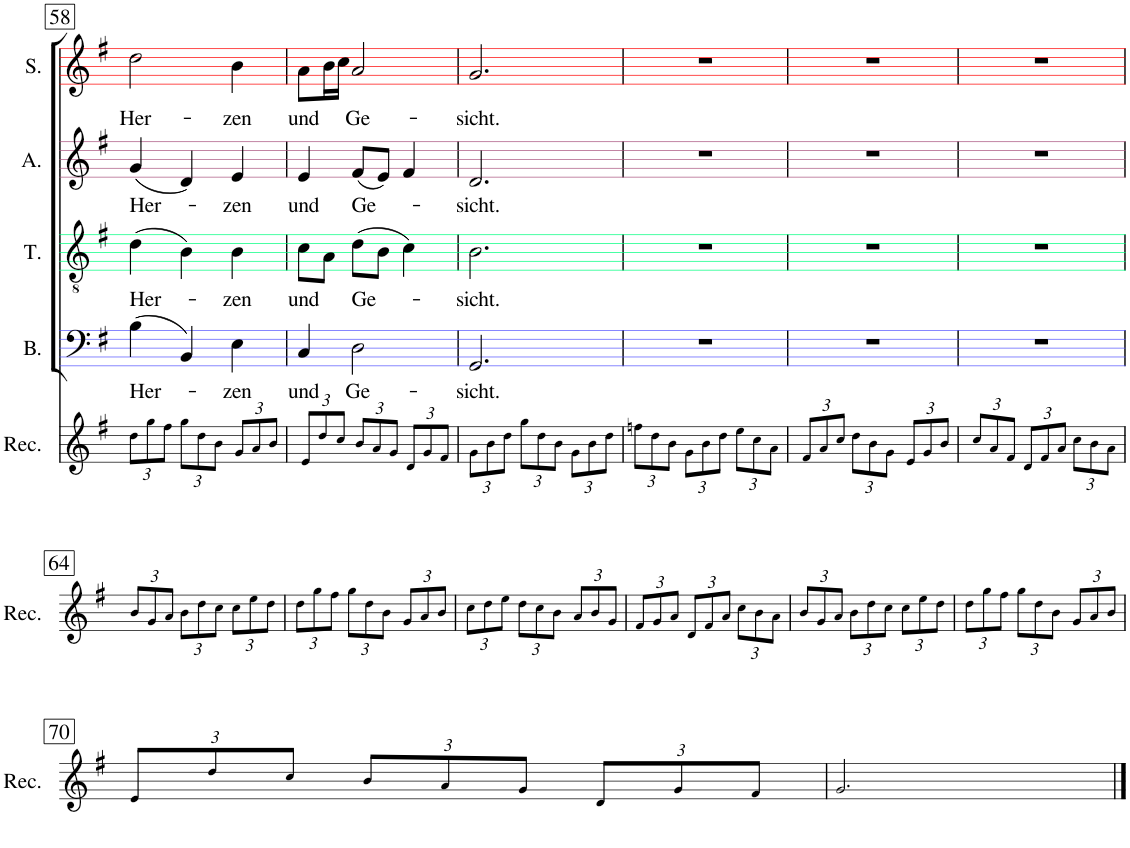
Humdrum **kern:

**kern	**kern	**text	**kern	**text	**kern	**text	**kern	**text
*part5	*part4	*part4	*part3	*part3	*part2	*part2	*part1	*part1
*staff5	*staff4	*staff4	*staff3	*staff3	*staff2	*staff2	*staff1	*staff1
*I"Recorder	*I"Bass	*	*I"Tenor	*	*I"Alto	*	*I"Soprano	*
*I'Rec.	*I'B.	*	*I'T.	*	*I'A.	*	*I'S.	*
!!LO:PB:g=z
*clefG2	*clefF4	*	*clefGv2	*	*clefG2	*	*clefG2	*
*	*	*	*	*	*Trd1c2	*	*	*
*k[f#]	*k[f#]	*	*k[f#]	*	*k[f#]	*	*k[f#]	*
*M3/4	*M3/4	*	*M3/4	*	*M3/4	*	*M3/4	*
*Xbrackettup	*	*	*	*	*	*	*	*
=58	=58	=58	=58	=58	=58	=58	=58	=58
!	!	!LO:LY:b	!	!LO:LY:b	!	!LO:LY:b	!	!LO:LY:b
12dd!\L	(4B\	Her-	(4d\	Her-	(4g/	Her-	2dd\	Her-
12gg!\	.	.	.	.	.	.	.	.
12ff#!\J	.	.	.	.	.	.	.	.
12gg!\L	4BB/)	.	4B\)	.	4d/)	.	.	.
12dd!\	.	.	.	.	.	.	.	.
12b!\J	.	.	.	.	.	.	.	.
!	!	!LO:LY:b	!	!LO:LY:b	!	!LO:LY:b	!	!LO:LY:b
12g!/L	4E\	-zen	4B\	-zen	4e/	-zen	4b\	-zen
12a!/	.	.	.	.	.	.	.	.
12b!/J	.	.	.	.	.	.	.	.
=59	=59	=59	=59	=59	=59	=59	=59	=59
!	!	!LO:LY:b	!	!LO:LY:b	!	!LO:LY:b	!	!LO:LY:b
12e!/L	4C/	und	8c\L	und	4e/	und	8a\L	und
12dd!/	.	.	.	.	.	.	.	.
.	.	.	8A\J	.	.	.	16b\L	.
12cc!/J	.	.	.	.	.	.	.	.
.	.	.	.	.	.	.	16cc\JJ	.
!	!	!LO:LY:b	!	!LO:LY:b	!	!LO:LY:b	!	!LO:LY:b
12b!/L	2D\	Ge-	(8d\L	Ge-	(8f#/L	Ge-	2a/	Ge-
12a!/	.	.	.	.	.	.	.	.
.	.	.	8B\J	.	8e/J)	.	.	.
12g!/J	.	.	.	.	.	.	.	.
12d!/L	.	.	4c\)	.	4f#/	.	.	.
12g!/	.	.	.	.	.	.	.	.
12f#!/J	.	.	.	.	.	.	.	.
=60	=60	=60	=60	=60	=60	=60	=60	=60
!	!	!LO:LY:b	!	!LO:LY:b	!	!LO:LY:b	!	!LO:LY:b
12g!\L	2.GG/	-sicht.	2.B\	-sicht.	2.d/	-sicht.	2.g/	-sicht.
12b!\	.	.	.	.	.	.	.	.
12dd!\J	.	.	.	.	.	.	.	.
12gg!\L	.	.	.	.	.	.	.	.
12dd!\	.	.	.	.	.	.	.	.
12b!\J	.	.	.	.	.	.	.	.
12g!\L	.	.	.	.	.	.	.	.
12b!\	.	.	.	.	.	.	.	.
12dd!\J	.	.	.	.	.	.	.	.
=61	=61	=61	=61	=61	=61	=61	=61	=61
12ffn!\L	2.r	.	2.r	.	2.r	.	2.r	.
12dd!\	.	.	.	.	.	.	.	.
12b!\J	.	.	.	.	.	.	.	.
12g!\L	.	.	.	.	.	.	.	.
12b!\	.	.	.	.	.	.	.	.
12dd!\J	.	.	.	.	.	.	.	.
12ee!\L	.	.	.	.	.	.	.	.
12cc!\	.	.	.	.	.	.	.	.
12a!\J	.	.	.	.	.	.	.	.
=62	=62	=62	=62	=62	=62	=62	=62	=62
12f#!/L	2.r	.	2.r	.	2.r	.	2.r	.
12a!/	.	.	.	.	.	.	.	.
12cc!/J	.	.	.	.	.	.	.	.
12dd!\L	.	.	.	.	.	.	.	.
12b!\	.	.	.	.	.	.	.	.
12g!\J	.	.	.	.	.	.	.	.
12e!/L	.	.	.	.	.	.	.	.
12g!/	.	.	.	.	.	.	.	.
12b!/J	.	.	.	.	.	.	.	.
=63	=63	=63	=63	=63	=63	=63	=63	=63
12cc!/L	2.r	.	2.r	.	2.r	.	2.r	.
12a!/	.	.	.	.	.	.	.	.
12f#!/J	.	.	.	.	.	.	.	.
12d!/L	.	.	.	.	.	.	.	.
12f#!/	.	.	.	.	.	.	.	.
12a!/J	.	.	.	.	.	.	.	.
12cc!\L	.	.	.	.	.	.	.	.
12b!\	.	.	.	.	.	.	.	.
12a!\J	.	.	.	.	.	.	.	.
!!LO:LB:g=z
=64	=64	=64	=64	=64	=64	=64	=64	=64
12b!/L	2.r	.	2.r	.	2.r	.	2.r	.
12g!/	.	.	.	.	.	.	.	.
12a!/J	.	.	.	.	.	.	.	.
12b!\L	.	.	.	.	.	.	.	.
12dd!\	.	.	.	.	.	.	.	.
12cc!\J	.	.	.	.	.	.	.	.
12cc!\L	.	.	.	.	.	.	.	.
12ee!\	.	.	.	.	.	.	.	.
12dd!\J	.	.	.	.	.	.	.	.
=65	=65	=65	=65	=65	=65	=65	=65	=65
12dd!\L	2.r	.	2.r	.	2.r	.	2.r	.
12gg!\	.	.	.	.	.	.	.	.
12ff#!\J	.	.	.	.	.	.	.	.
12gg!\L	.	.	.	.	.	.	.	.
12dd!\	.	.	.	.	.	.	.	.
12b!\J	.	.	.	.	.	.	.	.
12g!/L	.	.	.	.	.	.	.	.
12a!/	.	.	.	.	.	.	.	.
12b!/J	.	.	.	.	.	.	.	.
=66	=66	=66	=66	=66	=66	=66	=66	=66
12cc!\L	2.r	.	2.r	.	2.r	.	2.r	.
12dd!\	.	.	.	.	.	.	.	.
12ee!\J	.	.	.	.	.	.	.	.
12dd!\L	.	.	.	.	.	.	.	.
12cc!\	.	.	.	.	.	.	.	.
12b!\J	.	.	.	.	.	.	.	.
12a!/L	.	.	.	.	.	.	.	.
12b!/	.	.	.	.	.	.	.	.
12g!/J	.	.	.	.	.	.	.	.
=67	=67	=67	=67	=67	=67	=67	=67	=67
12f#!/L	2.r	.	2.r	.	2.r	.	2.r	.
12g!/	.	.	.	.	.	.	.	.
12a!/J	.	.	.	.	.	.	.	.
12d!/L	.	.	.	.	.	.	.	.
12f#!/	.	.	.	.	.	.	.	.
12a!/J	.	.	.	.	.	.	.	.
12cc!\L	.	.	.	.	.	.	.	.
12b!\	.	.	.	.	.	.	.	.
12a!\J	.	.	.	.	.	.	.	.
=68	=68	=68	=68	=68	=68	=68	=68	=68
12b!/L	2.r	.	2.r	.	2.r	.	2.r	.
12g!/	.	.	.	.	.	.	.	.
12a!/J	.	.	.	.	.	.	.	.
12b!\L	.	.	.	.	.	.	.	.
12dd!\	.	.	.	.	.	.	.	.
12cc!\J	.	.	.	.	.	.	.	.
12cc!\L	.	.	.	.	.	.	.	.
12ee!\	.	.	.	.	.	.	.	.
12dd!\J	.	.	.	.	.	.	.	.
=69	=69	=69	=69	=69	=69	=69	=69	=69
12dd!\L	2.r	.	2.r	.	2.r	.	2.r	.
12gg!\	.	.	.	.	.	.	.	.
12ff#!\J	.	.	.	.	.	.	.	.
12gg!\L	.	.	.	.	.	.	.	.
12dd!\	.	.	.	.	.	.	.	.
12b!\J	.	.	.	.	.	.	.	.
12g!/L	.	.	.	.	.	.	.	.
12a!/	.	.	.	.	.	.	.	.
12b!/J	.	.	.	.	.	.	.	.
!!LO:LB:g=z
=70	=70	=70	=70	=70	=70	=70	=70	=70
12e!/L	2.r	.	2.r	.	2.r	.	2.r	.
12dd!/	.	.	.	.	.	.	.	.
12cc!/J	.	.	.	.	.	.	.	.
12b!/L	.	.	.	.	.	.	.	.
12a!/	.	.	.	.	.	.	.	.
12g!/J	.	.	.	.	.	.	.	.
12d!/L	.	.	.	.	.	.	.	.
12g!/	.	.	.	.	.	.	.	.
12f#!/J	.	.	.	.	.	.	.	.
=71	=71	=71	=71	=71	=71	=71	=71	=71
2.g!/	2.r	.	2.r	.	2.r	.	2.r	.
==	==	==	==	==	==	==	==	==
*-	*-	*-	*-	*-	*-	*-	*-	*-
